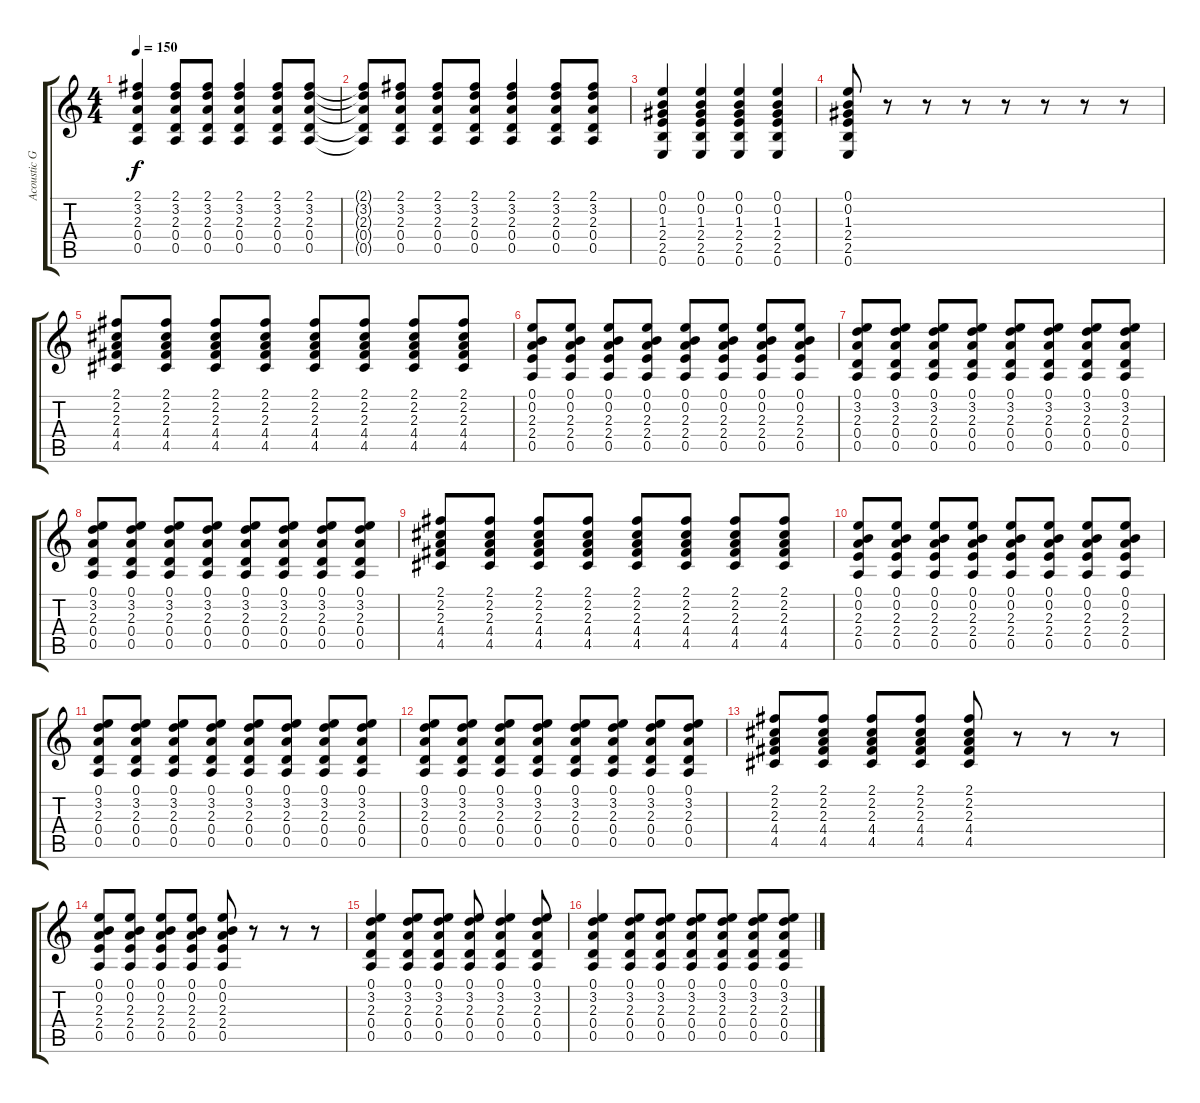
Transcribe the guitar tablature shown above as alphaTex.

\track ("Acoustic Guitar (Standard)" "Acoustic G") {instrument acousticguitarsteel}
\staff {score tabs}
\tuning (E4 B3 G3 D3 A2 E2) {hide}
\ts (4 4)
\tempo 150
\clef g2
\ks c
(2.1 3.2 2.3 0.4 0.5).4{dy f} (2.1 3.2 2.3 0.4 0.5).8 (2.1 3.2 2.3 0.4 0.5).8 (2.1 3.2 2.3 0.4 0.5).4 (2.1 3.2 2.3 0.4 0.5).8 (2.1 3.2 2.3 0.4 0.5).8 |
(2.1{t} 3.2{t} 2.3{t} 0.4{t} 0.5{t}).8 (2.1 3.2 2.3 0.4 0.5).8 (2.1 3.2 2.3 0.4 0.5).8 (2.1 3.2 2.3 0.4 0.5).8 (2.1 3.2 2.3 0.4 0.5).4 (2.1 3.2 2.3 0.4 0.5).8 (2.1 3.2 2.3 0.4 0.5).8 |
(0.1 0.2 1.3 2.4 2.5 0.6).4 (0.1 0.2 1.3 2.4 2.5 0.6).4 (0.1 0.2 1.3 2.4 2.5 0.6).4 (0.1 0.2 1.3 2.4 2.5 0.6).4 |
(0.1 0.2 1.3 2.4 2.5 0.6).8 r.8 r.8 r.8 r.8 r.8 r.8 r.8 |
(2.1 2.2 2.3 4.4 4.5).8 (2.1 2.2 2.3 4.4 4.5).8 (2.1 2.2 2.3 4.4 4.5).8 (2.1 2.2 2.3 4.4 4.5).8 (2.1 2.2 2.3 4.4 4.5).8 (2.1 2.2 2.3 4.4 4.5).8 (2.1 2.2 2.3 4.4 4.5).8 (2.1 2.2 2.3 4.4 4.5).8 |
(0.1 0.2 2.3 2.4 0.5).8 (0.1 0.2 2.3 2.4 0.5).8 (0.1 0.2 2.3 2.4 0.5).8 (0.1 0.2 2.3 2.4 0.5).8 (0.1 0.2 2.3 2.4 0.5).8 (0.1 0.2 2.3 2.4 0.5).8 (0.1 0.2 2.3 2.4 0.5).8 (0.1 0.2 2.3 2.4 0.5).8 |
(0.1 3.2 2.3 0.4 0.5).8 (0.1 3.2 2.3 0.4 0.5).8 (0.1 3.2 2.3 0.4 0.5).8 (0.1 3.2 2.3 0.4 0.5).8 (0.1 3.2 2.3 0.4 0.5).8 (0.1 3.2 2.3 0.4 0.5).8 (0.1 3.2 2.3 0.4 0.5).8 (0.1 3.2 2.3 0.4 0.5).8 |
(0.1 3.2 2.3 0.4 0.5).8 (0.1 3.2 2.3 0.4 0.5).8 (0.1 3.2 2.3 0.4 0.5).8 (0.1 3.2 2.3 0.4 0.5).8 (0.1 3.2 2.3 0.4 0.5).8 (0.1 3.2 2.3 0.4 0.5).8 (0.1 3.2 2.3 0.4 0.5).8 (0.1 3.2 2.3 0.4 0.5).8 |
(2.1 2.2 2.3 4.4 4.5).8 (2.1 2.2 2.3 4.4 4.5).8 (2.1 2.2 2.3 4.4 4.5).8 (2.1 2.2 2.3 4.4 4.5).8 (2.1 2.2 2.3 4.4 4.5).8 (2.1 2.2 2.3 4.4 4.5).8 (2.1 2.2 2.3 4.4 4.5).8 (2.1 2.2 2.3 4.4 4.5).8 |
(0.1 0.2 2.3 2.4 0.5).8 (0.1 0.2 2.3 2.4 0.5).8 (0.1 0.2 2.3 2.4 0.5).8 (0.1 0.2 2.3 2.4 0.5).8 (0.1 0.2 2.3 2.4 0.5).8 (0.1 0.2 2.3 2.4 0.5).8 (0.1 0.2 2.3 2.4 0.5).8 (0.1 0.2 2.3 2.4 0.5).8 |
(0.1 3.2 2.3 0.4 0.5).8 (0.1 3.2 2.3 0.4 0.5).8 (0.1 3.2 2.3 0.4 0.5).8 (0.1 3.2 2.3 0.4 0.5).8 (0.1 3.2 2.3 0.4 0.5).8 (0.1 3.2 2.3 0.4 0.5).8 (0.1 3.2 2.3 0.4 0.5).8 (0.1 3.2 2.3 0.4 0.5).8 |
(0.1 3.2 2.3 0.4 0.5).8 (0.1 3.2 2.3 0.4 0.5).8 (0.1 3.2 2.3 0.4 0.5).8 (0.1 3.2 2.3 0.4 0.5).8 (0.1 3.2 2.3 0.4 0.5).8 (0.1 3.2 2.3 0.4 0.5).8 (0.1 3.2 2.3 0.4 0.5).8 (0.1 3.2 2.3 0.4 0.5).8 |
(2.1 2.2 2.3 4.4 4.5).8 (2.1 2.2 2.3 4.4 4.5).8 (2.1 2.2 2.3 4.4 4.5).8 (2.1 2.2 2.3 4.4 4.5).8 (2.1 2.2 2.3 4.4 4.5).8 r.8 r.8 r.8 |
(0.1 0.2 2.3 2.4 0.5).8 (0.1 0.2 2.3 2.4 0.5).8 (0.1 0.2 2.3 2.4 0.5).8 (0.1 0.2 2.3 2.4 0.5).8 (0.1 0.2 2.3 2.4 0.5).8 r.8 r.8 r.8 |
(0.1 3.2 2.3 0.4 0.5).4 (0.1 3.2 2.3 0.4 0.5).8 (0.1 3.2 2.3 0.4 0.5).8 (0.1 3.2 2.3 0.4 0.5).8 (0.1 3.2 2.3 0.4 0.5).4 (0.1 3.2 2.3 0.4 0.5).8 |
(0.1 3.2 2.3 0.4 0.5).4 (0.1 3.2 2.3 0.4 0.5).8 (0.1 3.2 2.3 0.4 0.5).8 (0.1 3.2 2.3 0.4 0.5).8 (0.1 3.2 2.3 0.4 0.5).8 (0.1 3.2 2.3 0.4 0.5).8 (0.1 3.2 2.3 0.4 0.5).8
